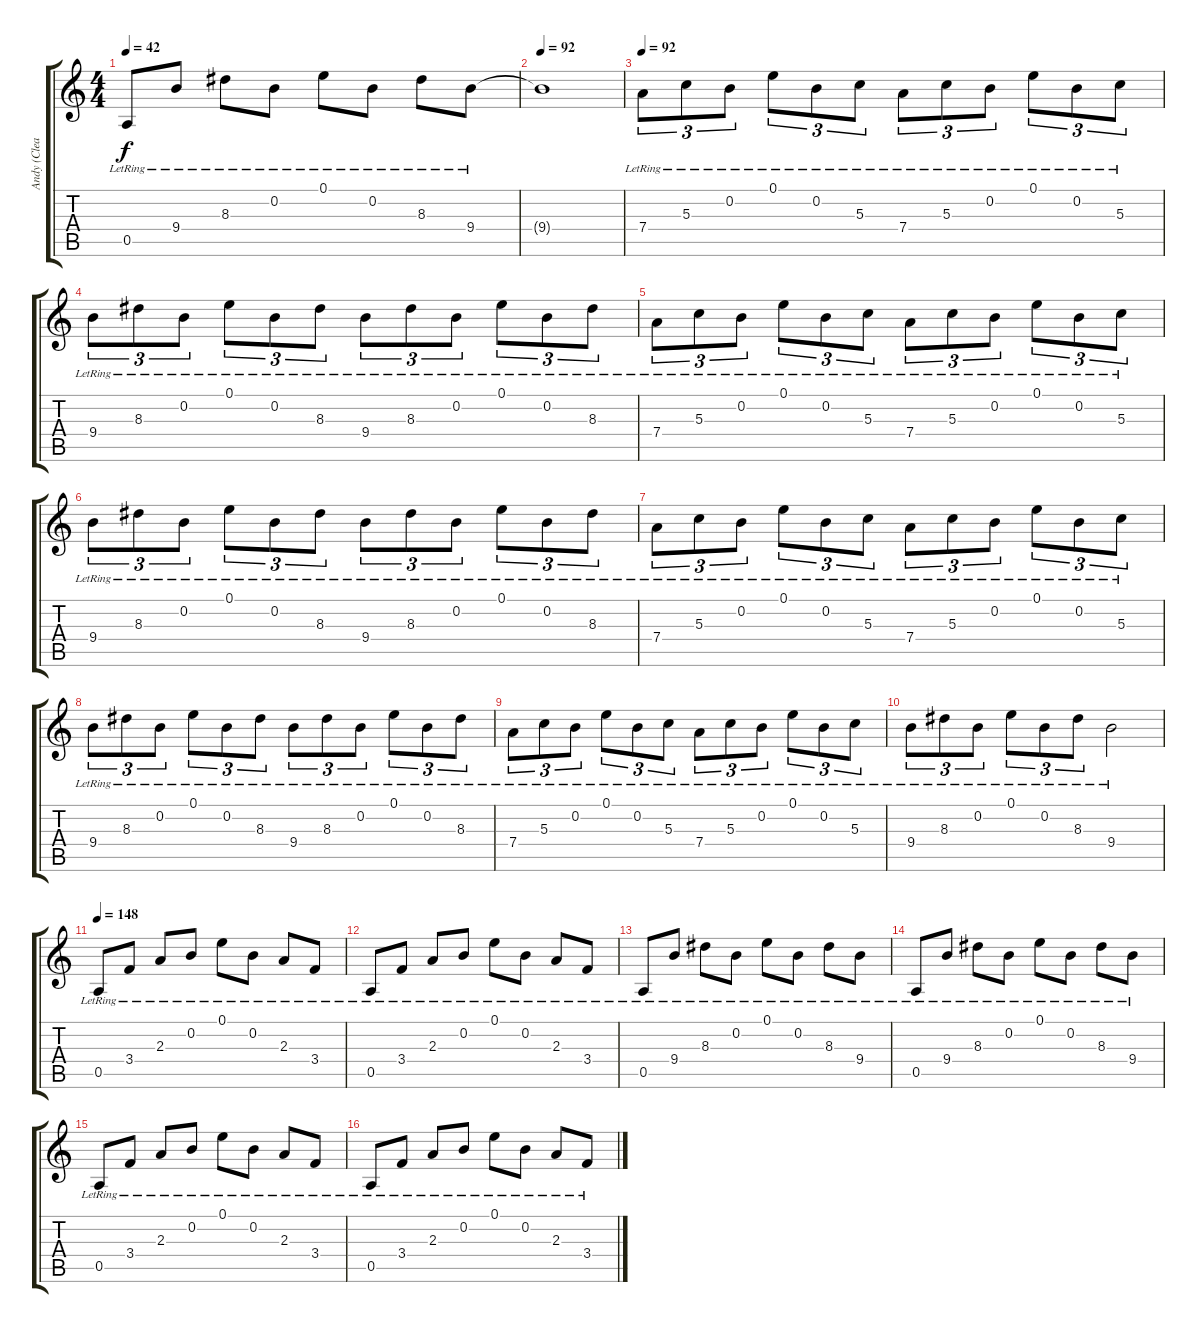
\track ("Andy (Clean)" "Andy (Clea") {instrument electricguitarclean}
\staff {score tabs}
\tuning (E4 B3 G3 D3 A2 E2) {hide}
\ts (4 4)
\tempo 42
\clef g2
\ks c
0.5{lr}.8{dy f} 9.4{lr}.8 8.3{lr}.8 0.2{lr}.8 0.1{lr}.8 0.2{lr}.8 8.3{lr}.8 9.4{lr}.8 |
\tempo 92
9.4{t}.1 |
\tempo 92
7.4{lr}.8{tu (3 2)} 5.3{lr}.8{tu (3 2)} 0.2{lr}.8{tu (3 2)} 0.1{lr}.8{tu (3 2)} 0.2{lr}.8{tu (3 2)} 5.3{lr}.8{tu (3 2)} 7.4{lr}.8{tu (3 2)} 5.3{lr}.8{tu (3 2)} 0.2{lr}.8{tu (3 2)} 0.1{lr}.8{tu (3 2)} 0.2{lr}.8{tu (3 2)} 5.3{lr}.8{tu (3 2)} |
9.4{lr}.8{tu (3 2)} 8.3{lr}.8{tu (3 2)} 0.2{lr}.8{tu (3 2)} 0.1{lr}.8{tu (3 2)} 0.2{lr}.8{tu (3 2)} 8.3{lr}.8{tu (3 2)} 9.4{lr}.8{tu (3 2)} 8.3{lr}.8{tu (3 2)} 0.2{lr}.8{tu (3 2)} 0.1{lr}.8{tu (3 2)} 0.2{lr}.8{tu (3 2)} 8.3{lr}.8{tu (3 2)} |
7.4{lr}.8{tu (3 2)} 5.3{lr}.8{tu (3 2)} 0.2{lr}.8{tu (3 2)} 0.1{lr}.8{tu (3 2)} 0.2{lr}.8{tu (3 2)} 5.3{lr}.8{tu (3 2)} 7.4{lr}.8{tu (3 2)} 5.3{lr}.8{tu (3 2)} 0.2{lr}.8{tu (3 2)} 0.1{lr}.8{tu (3 2)} 0.2{lr}.8{tu (3 2)} 5.3{lr}.8{tu (3 2)} |
9.4{lr}.8{tu (3 2)} 8.3{lr}.8{tu (3 2)} 0.2{lr}.8{tu (3 2)} 0.1{lr}.8{tu (3 2)} 0.2{lr}.8{tu (3 2)} 8.3{lr}.8{tu (3 2)} 9.4{lr}.8{tu (3 2)} 8.3{lr}.8{tu (3 2)} 0.2{lr}.8{tu (3 2)} 0.1{lr}.8{tu (3 2)} 0.2{lr}.8{tu (3 2)} 8.3{lr}.8{tu (3 2)} |
7.4{lr}.8{tu (3 2)} 5.3{lr}.8{tu (3 2)} 0.2{lr}.8{tu (3 2)} 0.1{lr}.8{tu (3 2)} 0.2{lr}.8{tu (3 2)} 5.3{lr}.8{tu (3 2)} 7.4{lr}.8{tu (3 2)} 5.3{lr}.8{tu (3 2)} 0.2{lr}.8{tu (3 2)} 0.1{lr}.8{tu (3 2)} 0.2{lr}.8{tu (3 2)} 5.3{lr}.8{tu (3 2)} |
9.4{lr}.8{tu (3 2)} 8.3{lr}.8{tu (3 2)} 0.2{lr}.8{tu (3 2)} 0.1{lr}.8{tu (3 2)} 0.2{lr}.8{tu (3 2)} 8.3{lr}.8{tu (3 2)} 9.4{lr}.8{tu (3 2)} 8.3{lr}.8{tu (3 2)} 0.2{lr}.8{tu (3 2)} 0.1{lr}.8{tu (3 2)} 0.2{lr}.8{tu (3 2)} 8.3{lr}.8{tu (3 2)} |
7.4{lr}.8{tu (3 2)} 5.3{lr}.8{tu (3 2)} 0.2{lr}.8{tu (3 2)} 0.1{lr}.8{tu (3 2)} 0.2{lr}.8{tu (3 2)} 5.3{lr}.8{tu (3 2)} 7.4{lr}.8{tu (3 2)} 5.3{lr}.8{tu (3 2)} 0.2{lr}.8{tu (3 2)} 0.1{lr}.8{tu (3 2)} 0.2{lr}.8{tu (3 2)} 5.3{lr}.8{tu (3 2)} |
9.4{lr}.8{tu (3 2)} 8.3{lr}.8{tu (3 2)} 0.2{lr}.8{tu (3 2)} 0.1{lr}.8{tu (3 2)} 0.2{lr}.8{tu (3 2)} 8.3{lr}.8{tu (3 2)} 9.4{lr}.2 |
\tempo 148
0.5{lr}.8 3.4{lr}.8 2.3{lr}.8 0.2{lr}.8 0.1{lr}.8 0.2{lr}.8 2.3{lr}.8 3.4{lr}.8 |
0.5{lr}.8 3.4{lr}.8 2.3{lr}.8 0.2{lr}.8 0.1{lr}.8 0.2{lr}.8 2.3{lr}.8 3.4{lr}.8 |
0.5{lr}.8 9.4{lr}.8 8.3{lr}.8 0.2{lr}.8 0.1{lr}.8 0.2{lr}.8 8.3{lr}.8 9.4{lr}.8 |
0.5{lr}.8 9.4{lr}.8 8.3{lr}.8 0.2{lr}.8 0.1{lr}.8 0.2{lr}.8 8.3{lr}.8 9.4{lr}.8 |
0.5{lr}.8 3.4{lr}.8 2.3{lr}.8 0.2{lr}.8 0.1{lr}.8 0.2{lr}.8 2.3{lr}.8 3.4{lr}.8 |
0.5{lr}.8 3.4{lr}.8 2.3{lr}.8 0.2{lr}.8 0.1{lr}.8 0.2{lr}.8 2.3{lr}.8 3.4{lr}.8
